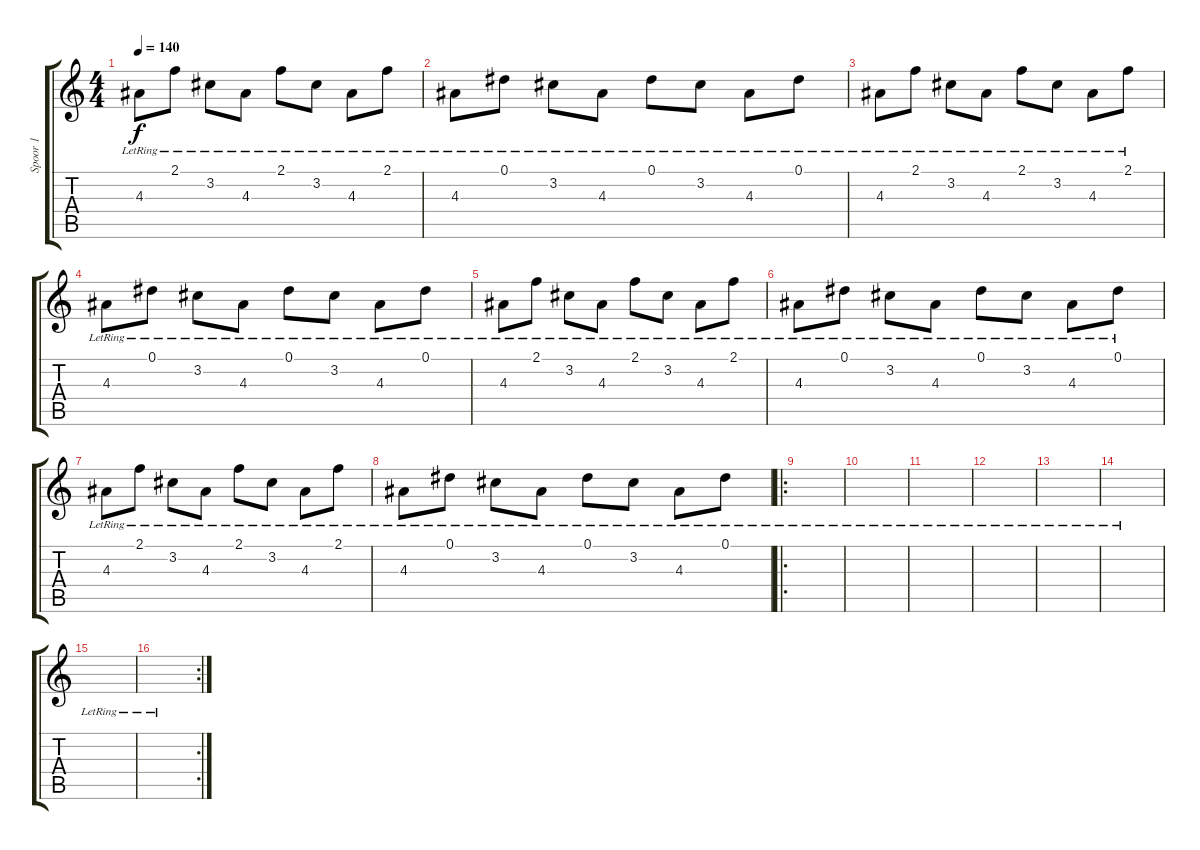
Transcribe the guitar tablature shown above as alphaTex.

\track ("Spoor 1" "Spoor 1") {instrument acousticguitarsteel}
\staff {score tabs}
\tuning (Eb4 Bb3 Gb3 Db3 Ab2 Eb2) {hide}
\ts (4 4)
\tempo 140
\clef g2
\ks c
4.3{lr}.8{dy f} 2.1{lr}.8 3.2{lr}.8 4.3{lr}.8 2.1{lr}.8 3.2{lr}.8 4.3{lr}.8 2.1{lr}.8 |
4.3{lr}.8 0.1{lr}.8 3.2{lr}.8 4.3{lr}.8 0.1{lr}.8 3.2{lr}.8 4.3{lr}.8 0.1{lr}.8 |
4.3{lr}.8 2.1{lr}.8 3.2{lr}.8 4.3{lr}.8 2.1{lr}.8 3.2{lr}.8 4.3{lr}.8 2.1{lr}.8 |
4.3{lr}.8 0.1{lr}.8 3.2{lr}.8 4.3{lr}.8 0.1{lr}.8 3.2{lr}.8 4.3{lr}.8 0.1{lr}.8 |
4.3{lr}.8 2.1{lr}.8 3.2{lr}.8 4.3{lr}.8 2.1{lr}.8 3.2{lr}.8 4.3{lr}.8 2.1{lr}.8 |
4.3{lr}.8 0.1{lr}.8 3.2{lr}.8 4.3{lr}.8 0.1{lr}.8 3.2{lr}.8 4.3{lr}.8 0.1{lr}.8 |
4.3{lr}.8 2.1{lr}.8 3.2{lr}.8 4.3{lr}.8 2.1{lr}.8 3.2{lr}.8 4.3{lr}.8 2.1{lr}.8 |
4.3{lr}.8 0.1{lr}.8 3.2{lr}.8 4.3{lr}.8 0.1{lr}.8 3.2{lr}.8 4.3{lr}.8 0.1{lr}.8 |
\ro
|
|
|
|
|
|
|
\rc 2
